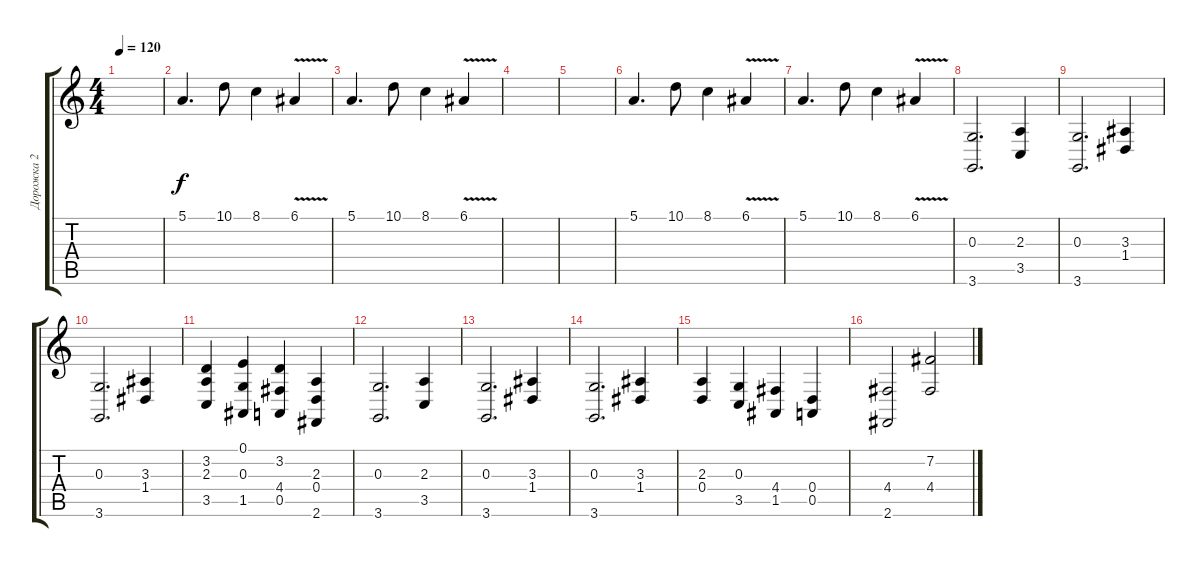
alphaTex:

\track ("Дорожка 2" "Дорожка 2") {instrument viola}
\staff {score tabs}
\tuning (E4 B3 G3 D3 A2 E2) {hide}
\ts (4 4)
\tempo 120
\clef g2
\ks c
|
5.1.4{d} 10.1.8 8.1.4 6.1{v}.4 |
5.1.4{d} 10.1.8 8.1.4 6.1{v}.4 |
|
|
5.1.4{d} 10.1.8 8.1.4 6.1{v}.4 |
5.1.4{d} 10.1.8 8.1.4 6.1{v}.4 |
(0.3 3.6).2{d} (2.3 3.5).4 |
(0.3 3.6).2{d} (3.3 1.4).4 |
(0.3 3.6).2{d} (3.3 1.4).4 |
(3.2 2.3 3.5).4 (0.1 0.3 1.5).4 (3.2 4.4 0.5).4 (2.3 0.4 2.6).4 |
(0.3 3.6).2{d} (2.3 3.5).4 |
(0.3 3.6).2{d} (3.3 1.4).4 |
(0.3 3.6).2{d} (3.3 1.4).4 |
(2.3 0.4).4 (0.3 3.5).4 (4.4 1.5).4 (0.4 0.5).4 |
(4.4 2.6).2 (7.2 4.4).2
